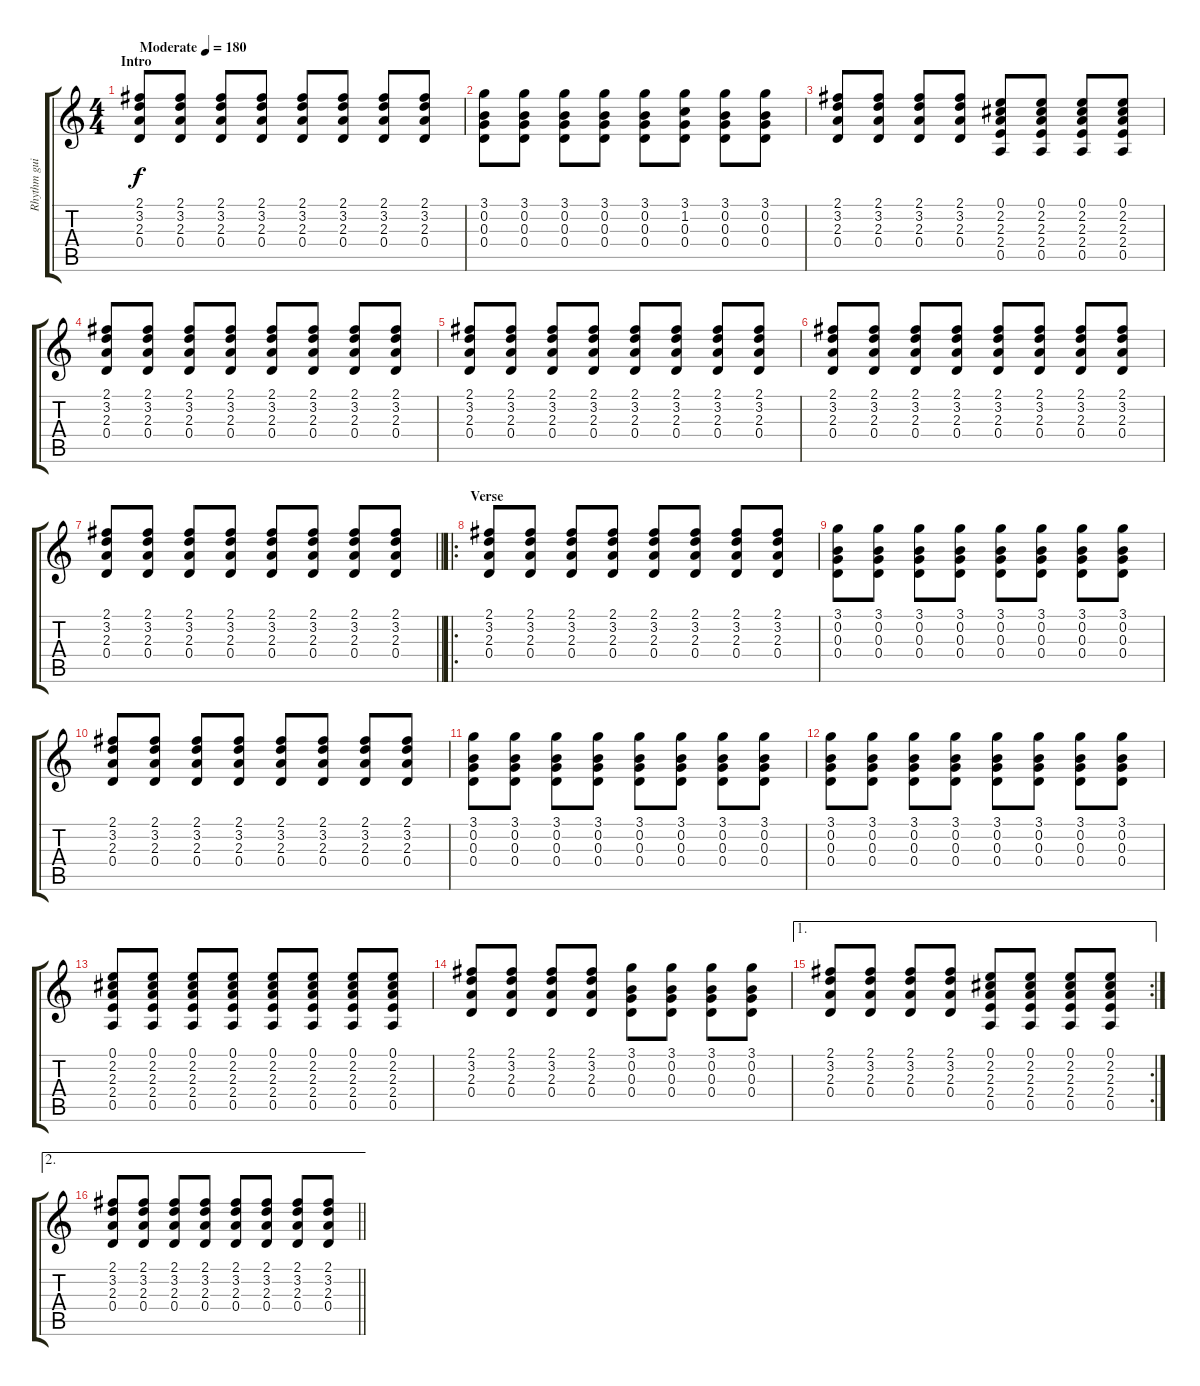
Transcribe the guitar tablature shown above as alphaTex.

\track ("Rhythm guitar" "Rhythm gui") {instrument acousticguitarsteel}
\staff {score tabs}
\tuning (E4 B3 G3 D3 A2 E2) {hide}
\ts (4 4)
\section ("" "Intro")
\tempo (180 "Moderate")
\clef g2
\ks c
(2.1 3.2 2.3 0.4).8{dy f instrument acousticguitarsteel} (2.1 3.2 2.3 0.4).8 (2.1 3.2 2.3 0.4).8 (2.1 3.2 2.3 0.4).8 (2.1 3.2 2.3 0.4).8 (2.1 3.2 2.3 0.4).8 (2.1 3.2 2.3 0.4).8 (2.1 3.2 2.3 0.4).8 |
(3.1 0.2 0.3 0.4).8 (3.1 0.2 0.3 0.4).8 (3.1 0.2 0.3 0.4).8 (3.1 0.2 0.3 0.4).8 (3.1 0.2 0.3 0.4).8 (3.1 1.2 0.3 0.4).8 (3.1 0.2 0.3 0.4).8 (3.1 0.2 0.3 0.4).8 |
(2.1 3.2 2.3 0.4).8 (2.1 3.2 2.3 0.4).8 (2.1 3.2 2.3 0.4).8 (2.1 3.2 2.3 0.4).8 (0.1 2.2 2.3 2.4 0.5).8 (0.1 2.2 2.3 2.4 0.5).8 (0.1 2.2 2.3 2.4 0.5).8 (0.1 2.2 2.3 2.4 0.5).8 |
(2.1 3.2 2.3 0.4).8 (2.1 3.2 2.3 0.4).8 (2.1 3.2 2.3 0.4).8 (2.1 3.2 2.3 0.4).8 (2.1 3.2 2.3 0.4).8 (2.1 3.2 2.3 0.4).8 (2.1 3.2 2.3 0.4).8 (2.1 3.2 2.3 0.4).8 |
(2.1 3.2 2.3 0.4).8 (2.1 3.2 2.3 0.4).8 (2.1 3.2 2.3 0.4).8 (2.1 3.2 2.3 0.4).8 (2.1 3.2 2.3 0.4).8 (2.1 3.2 2.3 0.4).8 (2.1 3.2 2.3 0.4).8 (2.1 3.2 2.3 0.4).8 |
(2.1 3.2 2.3 0.4).8 (2.1 3.2 2.3 0.4).8 (2.1 3.2 2.3 0.4).8 (2.1 3.2 2.3 0.4).8 (2.1 3.2 2.3 0.4).8 (2.1 3.2 2.3 0.4).8 (2.1 3.2 2.3 0.4).8 (2.1 3.2 2.3 0.4).8 |
\barLineRight lightlight
(2.1 3.2 2.3 0.4).8 (2.1 3.2 2.3 0.4).8 (2.1 3.2 2.3 0.4).8 (2.1 3.2 2.3 0.4).8 (2.1 3.2 2.3 0.4).8 (2.1 3.2 2.3 0.4).8 (2.1 3.2 2.3 0.4).8 (2.1 3.2 2.3 0.4).8 |
\ro
\section ("" "Verse")
(2.1 3.2 2.3 0.4).8 (2.1 3.2 2.3 0.4).8 (2.1 3.2 2.3 0.4).8 (2.1 3.2 2.3 0.4).8 (2.1 3.2 2.3 0.4).8 (2.1 3.2 2.3 0.4).8 (2.1 3.2 2.3 0.4).8 (2.1 3.2 2.3 0.4).8 |
(3.1 0.2 0.3 0.4).8 (3.1 0.2 0.3 0.4).8 (3.1 0.2 0.3 0.4).8 (3.1 0.2 0.3 0.4).8 (3.1 0.2 0.3 0.4).8 (3.1 0.2 0.3 0.4).8 (3.1 0.2 0.3 0.4).8 (3.1 0.2 0.3 0.4).8 |
(2.1 3.2 2.3 0.4).8 (2.1 3.2 2.3 0.4).8 (2.1 3.2 2.3 0.4).8 (2.1 3.2 2.3 0.4).8 (2.1 3.2 2.3 0.4).8 (2.1 3.2 2.3 0.4).8 (2.1 3.2 2.3 0.4).8 (2.1 3.2 2.3 0.4).8 |
(3.1 0.2 0.3 0.4).8 (3.1 0.2 0.3 0.4).8 (3.1 0.2 0.3 0.4).8 (3.1 0.2 0.3 0.4).8 (3.1 0.2 0.3 0.4).8 (3.1 0.2 0.3 0.4).8 (3.1 0.2 0.3 0.4).8 (3.1 0.2 0.3 0.4).8 |
(3.1 0.2 0.3 0.4).8 (3.1 0.2 0.3 0.4).8 (3.1 0.2 0.3 0.4).8 (3.1 0.2 0.3 0.4).8 (3.1 0.2 0.3 0.4).8 (3.1 0.2 0.3 0.4).8 (3.1 0.2 0.3 0.4).8 (3.1 0.2 0.3 0.4).8 |
(0.1 2.2 2.3 2.4 0.5).8 (0.1 2.2 2.3 2.4 0.5).8 (0.1 2.2 2.3 2.4 0.5).8 (0.1 2.2 2.3 2.4 0.5).8 (0.1 2.2 2.3 2.4 0.5).8 (0.1 2.2 2.3 2.4 0.5).8 (0.1 2.2 2.3 2.4 0.5).8 (0.1 2.2 2.3 2.4 0.5).8 |
(2.1 3.2 2.3 0.4).8 (2.1 3.2 2.3 0.4).8 (2.1 3.2 2.3 0.4).8 (2.1 3.2 2.3 0.4).8 (3.1 0.2 0.3 0.4).8 (3.1 0.2 0.3 0.4).8 (3.1 0.2 0.3 0.4).8 (3.1 0.2 0.3 0.4).8 |
\ae 1
\rc 2
(2.1 3.2 2.3 0.4).8 (2.1 3.2 2.3 0.4).8 (2.1 3.2 2.3 0.4).8 (2.1 3.2 2.3 0.4).8 (0.1 2.2 2.3 2.4 0.5).8 (0.1 2.2 2.3 2.4 0.5).8 (0.1 2.2 2.3 2.4 0.5).8 (0.1 2.2 2.3 2.4 0.5).8 |
\ae 2
\barLineRight lightlight
(2.1 3.2 2.3 0.4).8 (2.1 3.2 2.3 0.4).8 (2.1 3.2 2.3 0.4).8 (2.1 3.2 2.3 0.4).8 (2.1 3.2 2.3 0.4).8 (2.1 3.2 2.3 0.4).8 (2.1 3.2 2.3 0.4).8 (2.1 3.2 2.3 0.4).8
